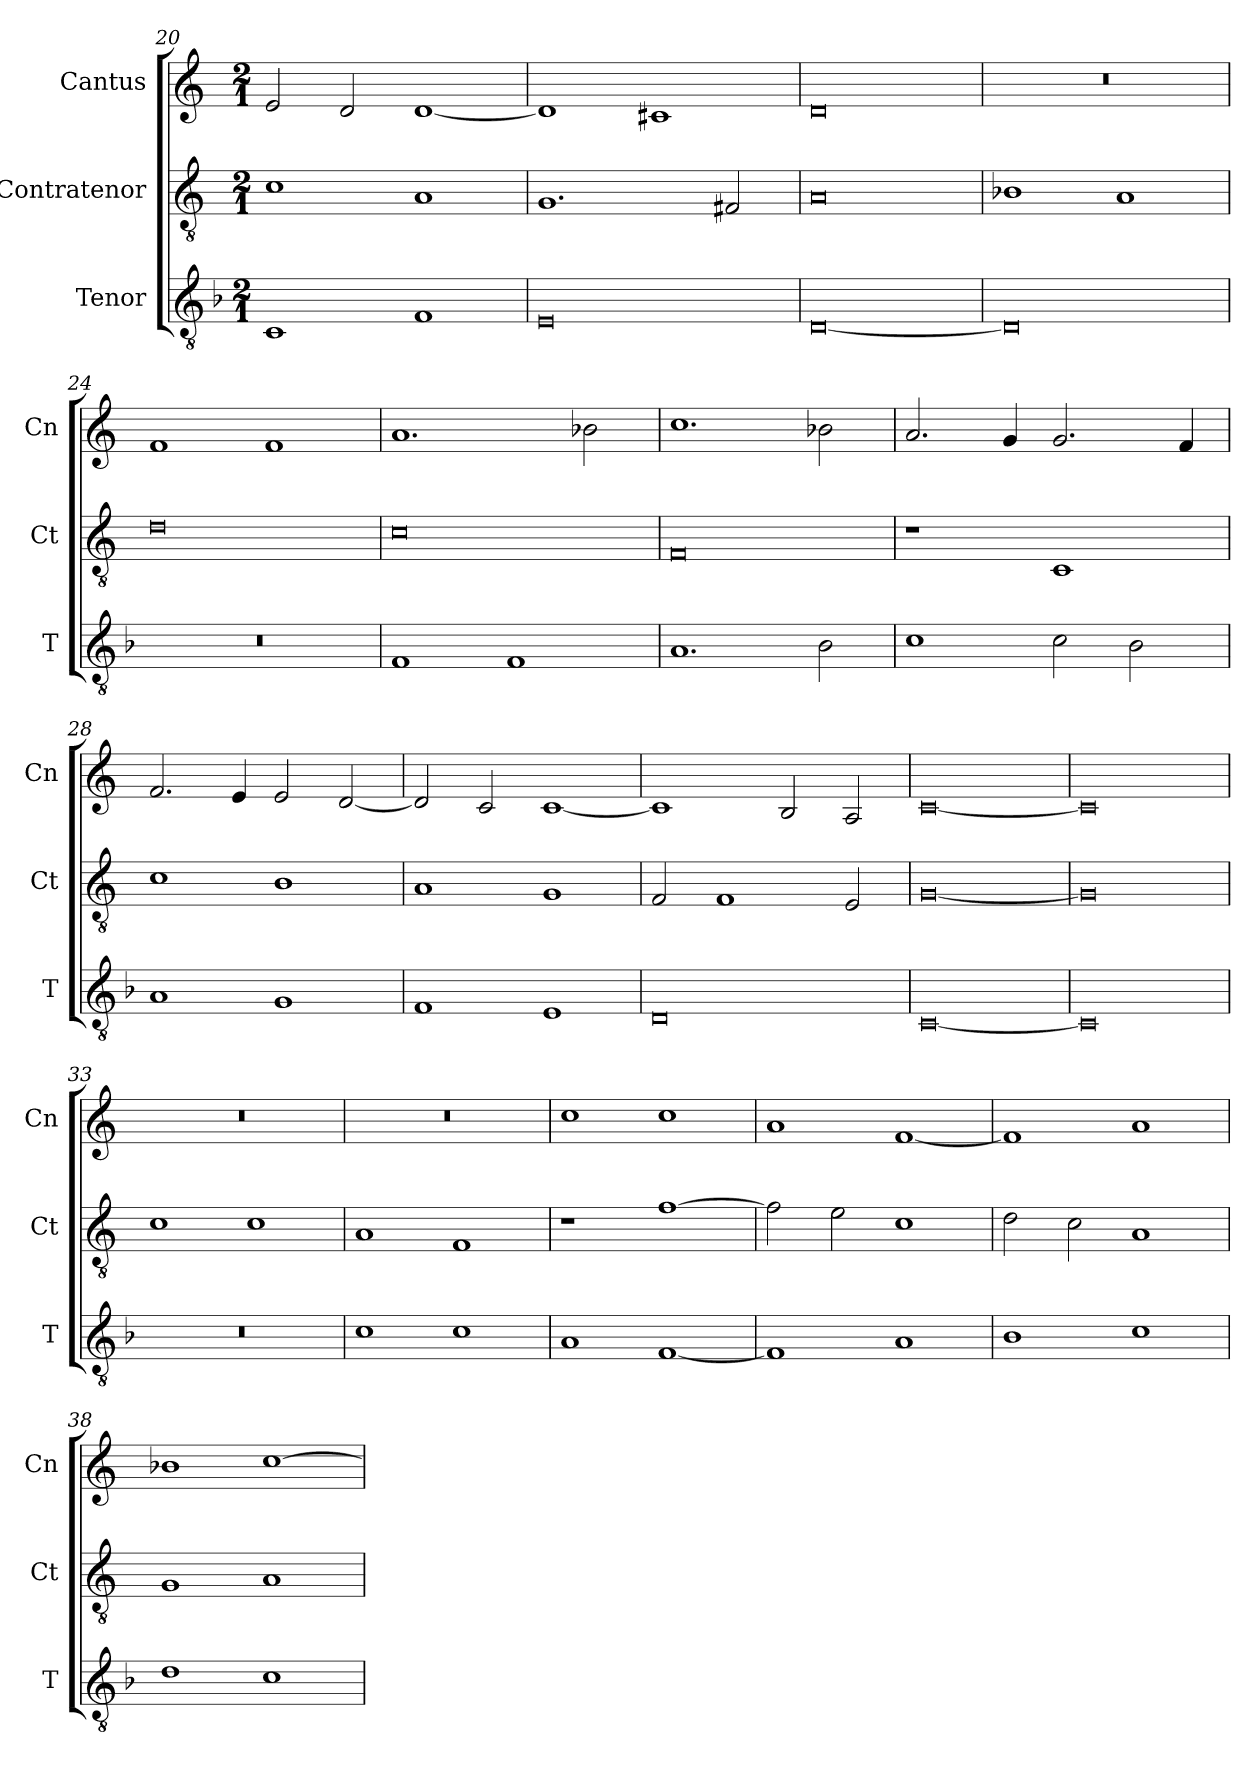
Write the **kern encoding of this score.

**kern	**kern	**kern
*part3	*part2	*part1
*staff3	*staff2	*staff1
*I"Tenor	*I"Contratenor	*I"Cantus
*I'T	*I'Ct	*I'Cn
*clefGv2	*clefGv2	*clefG2
*k[b-]	*k[]	*k[]
*M2/1	*M2/1	*M2/1
=20	=20	=20
1C	1c	2e/
.	.	2d/
1F	1A	[1d
=21	=21	=21
0E	1.G	1d]
.	.	1c#X
.	2F#X/	.
=22	=22	=22
[0D	0A	0d
=23	=23	=23
0D]	1B-X	0r
.	1A	.
=24	=24	=24
0r	0d	1f
.	.	1f
=25	=25	=25
1F	0c	1.a
1F	.	.
.	.	2b-X\
=26	=26	=26
1.A	0F	1.cc
2B-\	.	2b-X\
=27	=27	=27
1c	1r	2.a/
.	.	4g/
2c\	1C	2.g/
2B-\	.	.
.	.	4f/
=28	=28	=28
1A	1c	2.f/
.	.	4e/
1G	1B	2e/
.	.	[2d/
=29	=29	=29
1F	1A	2d/]
.	.	2c/
1E	1G	[1c
=30	=30	=30
0D	2F/	1c]
.	1F	.
.	.	2B/
.	2E/	2A/
=31	=31	=31
[0C	[0G	[0c
=32	=32	=32
0C]	0G]	0c]
=33	=33	=33
0r	1c	0r
.	1c	.
=34	=34	=34
1c	1A	0r
1c	1F	.
=35	=35	=35
1A	1r	1cc
[1F	[1f	1cc
=36	=36	=36
1F]	2f\]	1a
.	2e\	.
1A	1c	[1f
=37	=37	=37
1B-	2d\	1f]
.	2c\	.
1c	1A	1a
=38	=38	=38
1d	1G	1b-X
1c	1A	[1cc
=	=	=
*-	*-	*-
